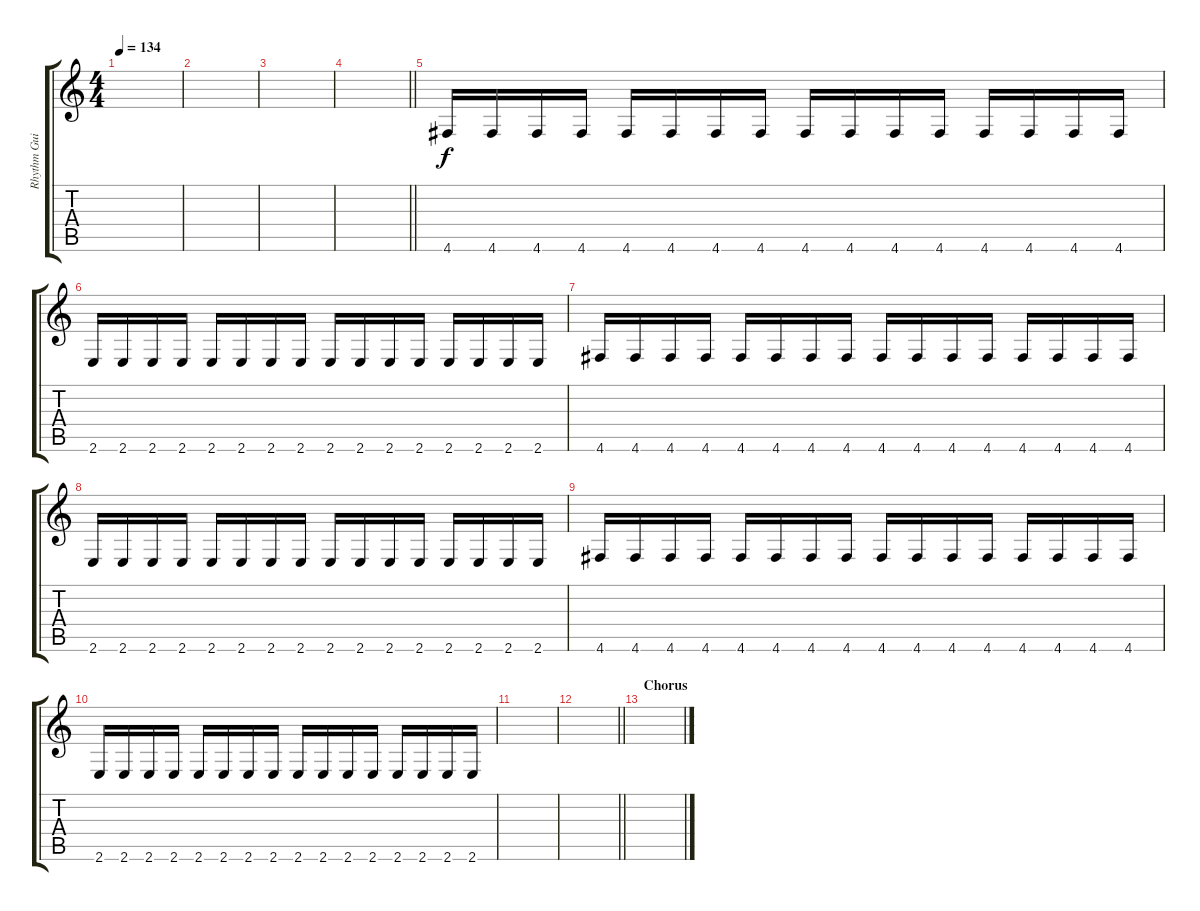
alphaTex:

\track ("Rhythm Guitar" "Rhythm Gui") {instrument distortionguitar}
\staff {score tabs}
\tuning (E4 B3 G3 D3 A2 D2) {hide}
\ts (4 4)
\tempo 134
\clef g2
\ks c
|
|
|
\barLineRight lightlight
|
4.6.16 4.6.16 4.6.16 4.6.16 4.6.16 4.6.16 4.6.16 4.6.16 4.6.16 4.6.16 4.6.16 4.6.16 4.6.16 4.6.16 4.6.16 4.6.16 |
2.6.16 2.6.16 2.6.16 2.6.16 2.6.16 2.6.16 2.6.16 2.6.16 2.6.16 2.6.16 2.6.16 2.6.16 2.6.16 2.6.16 2.6.16 2.6.16 |
4.6.16 4.6.16 4.6.16 4.6.16 4.6.16 4.6.16 4.6.16 4.6.16 4.6.16 4.6.16 4.6.16 4.6.16 4.6.16 4.6.16 4.6.16 4.6.16 |
2.6.16 2.6.16 2.6.16 2.6.16 2.6.16 2.6.16 2.6.16 2.6.16 2.6.16 2.6.16 2.6.16 2.6.16 2.6.16 2.6.16 2.6.16 2.6.16 |
4.6.16 4.6.16 4.6.16 4.6.16 4.6.16 4.6.16 4.6.16 4.6.16 4.6.16 4.6.16 4.6.16 4.6.16 4.6.16 4.6.16 4.6.16 4.6.16 |
2.6.16 2.6.16 2.6.16 2.6.16 2.6.16 2.6.16 2.6.16 2.6.16 2.6.16 2.6.16 2.6.16 2.6.16 2.6.16 2.6.16 2.6.16 2.6.16 |
|
\barLineRight lightlight
|
\section ("" "Chorus")
